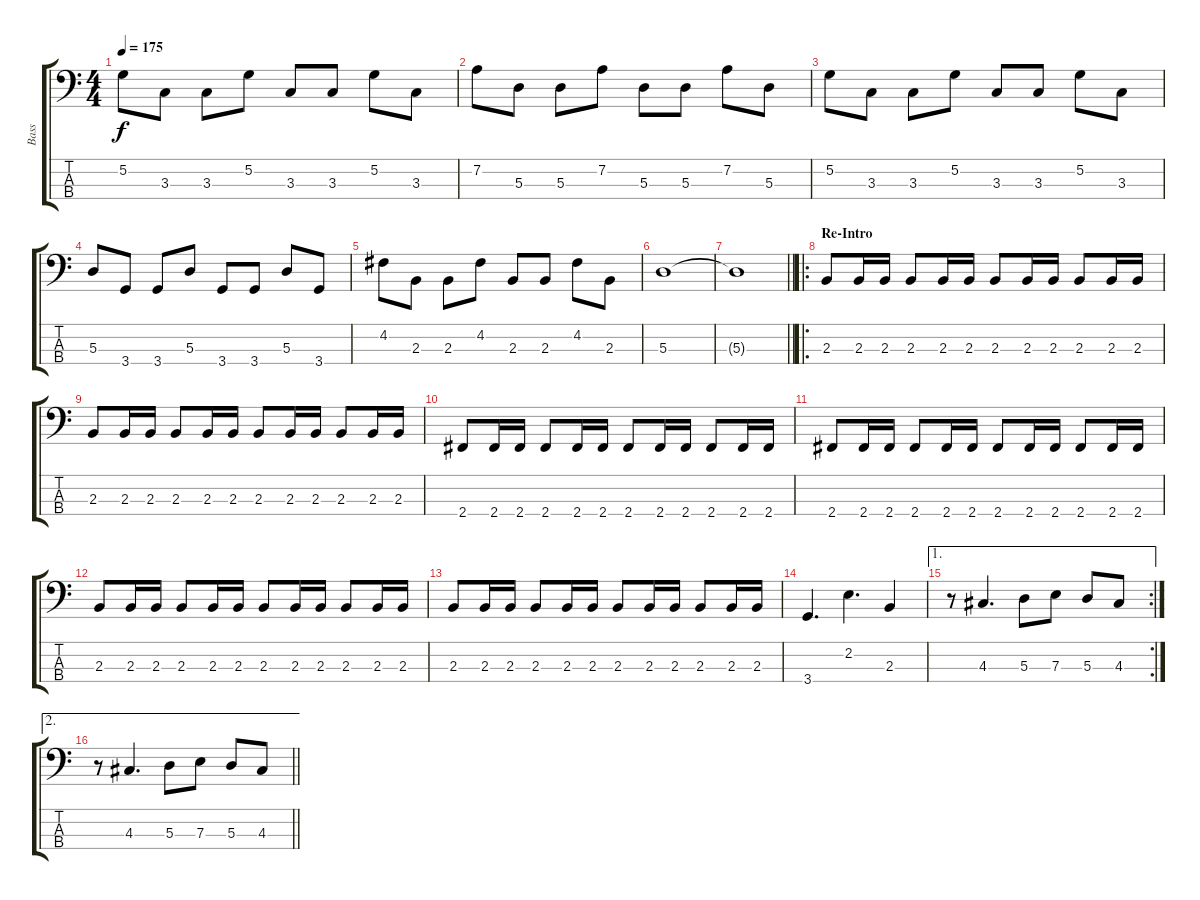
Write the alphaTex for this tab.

\track ("Bass" "Bass") {instrument electricbassfinger}
\staff {score tabs}
\tuning (G2 D2 A1 E1) {hide}
\ts (4 4)
\tempo 175
\clef f4
\ks c
5.2.8{dy f} 3.3.8 3.3.8 5.2.8 3.3.8 3.3.8 5.2.8 3.3.8 |
7.2.8 5.3.8 5.3.8 7.2.8 5.3.8 5.3.8 7.2.8 5.3.8 |
5.2.8 3.3.8 3.3.8 5.2.8 3.3.8 3.3.8 5.2.8 3.3.8 |
5.3.8 3.4.8 3.4.8 5.3.8 3.4.8 3.4.8 5.3.8 3.4.8 |
4.2.8 2.3.8 2.3.8 4.2.8 2.3.8 2.3.8 4.2.8 2.3.8 |
5.3.1 |
\barLineRight lightlight
5.3{t}.1 |
\ro
\section ("" "Re-Intro")
2.3.8 2.3.16 2.3.16 2.3.8 2.3.16 2.3.16 2.3.8 2.3.16 2.3.16 2.3.8 2.3.16 2.3.16 |
2.3.8 2.3.16 2.3.16 2.3.8 2.3.16 2.3.16 2.3.8 2.3.16 2.3.16 2.3.8 2.3.16 2.3.16 |
2.4.8 2.4.16 2.4.16 2.4.8 2.4.16 2.4.16 2.4.8 2.4.16 2.4.16 2.4.8 2.4.16 2.4.16 |
2.4.8 2.4.16 2.4.16 2.4.8 2.4.16 2.4.16 2.4.8 2.4.16 2.4.16 2.4.8 2.4.16 2.4.16 |
2.3.8 2.3.16 2.3.16 2.3.8 2.3.16 2.3.16 2.3.8 2.3.16 2.3.16 2.3.8 2.3.16 2.3.16 |
2.3.8 2.3.16 2.3.16 2.3.8 2.3.16 2.3.16 2.3.8 2.3.16 2.3.16 2.3.8 2.3.16 2.3.16 |
3.4.4{d} 2.2.4{d} 2.3.4 |
\ae 1
\rc 2
r.8 4.3.4{d} 5.3.8 7.3.8 5.3.8 4.3.8 |
\ae 2
\barLineRight lightlight
r.8 4.3.4{d} 5.3.8 7.3.8 5.3.8 4.3.8
